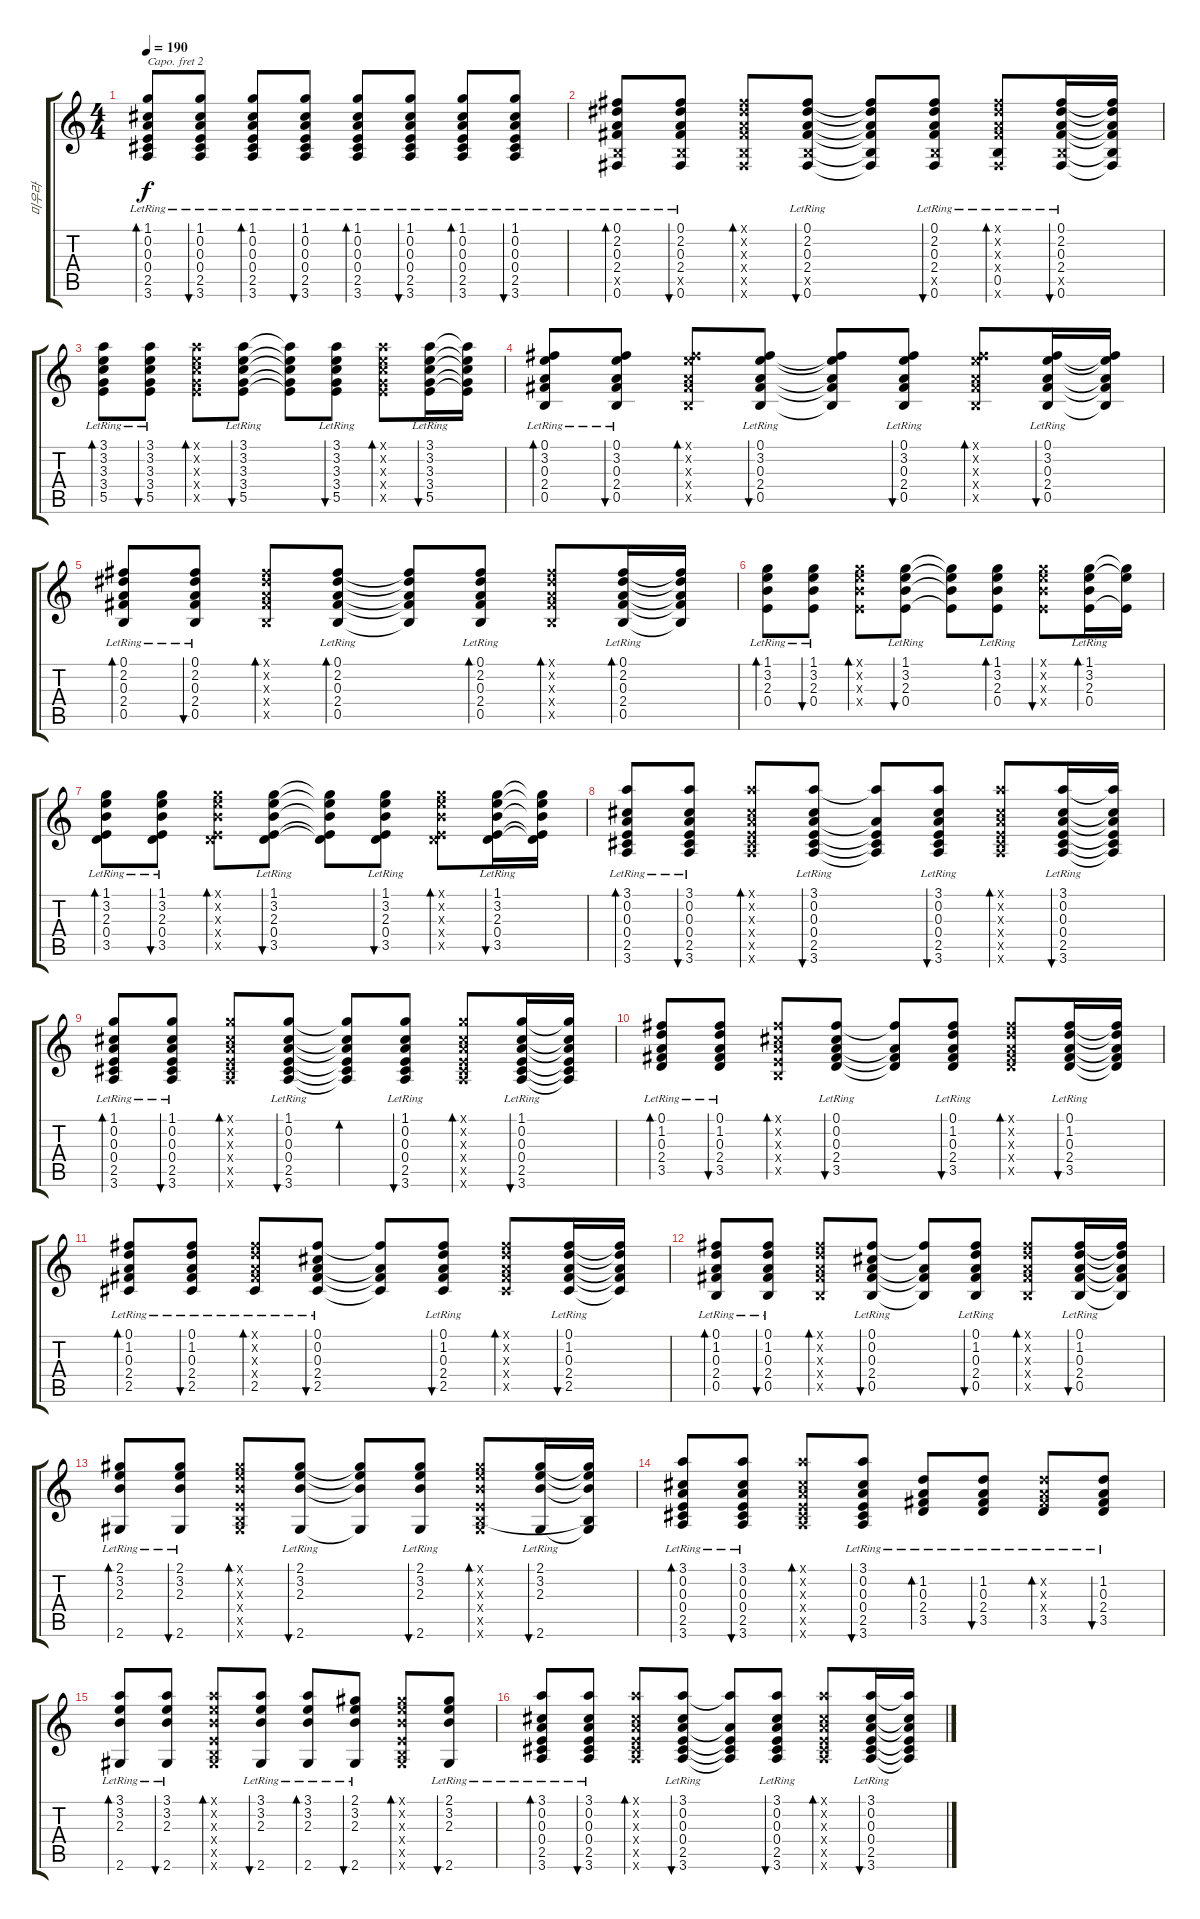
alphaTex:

\track ("미우라" "미우라") {instrument acousticguitarsteel}
\staff {score tabs}
\capo 2
\tuning (E4 B3 G3 D3 A2 E2) {hide}
\ts (4 4)
\tempo 190
\clef g2
\ks c
(1.1{lr} 0.2{lr} 0.3{lr} 0.4{lr} 2.5{lr} 3.6{lr}).8{bd 60 dy f} (1.1{lr} 0.2{lr} 0.3{lr} 0.4{lr} 2.5{lr} 3.6{lr}).8{bu 60} (1.1{lr} 0.2{lr} 0.3{lr} 0.4{lr} 2.5{lr} 3.6{lr}).8{bd 60} (1.1{lr} 0.2{lr} 0.3{lr} 0.4{lr} 2.5{lr} 3.6{lr}).8{bu 60} (1.1{lr} 0.2{lr} 0.3{lr} 0.4{lr} 2.5{lr} 3.6{lr}).8{bd 60} (1.1{lr} 0.2{lr} 0.3{lr} 0.4{lr} 2.5{lr} 3.6{lr}).8{bu 60} (1.1{lr} 0.2{lr} 0.3{lr} 0.4{lr} 2.5{lr} 3.6{lr}).8{bd 60} (1.1{lr} 0.2{lr} 0.3{lr} 0.4{lr} 2.5{lr} 3.6{lr}).8{bu 60} |
(0.1{lr} 2.2{lr} 0.3{lr} 2.4{lr} 0.5{x} 0.6{lr}).8{bd 60} (0.1{lr} 2.2{lr} 0.3{lr} 2.4{lr} 0.5{x} 0.6{lr}).8{bu 60} (0.1{x} 2.2{x} 0.3{x} 2.4{x} 0.5{x} 0.6{x}).8{bd 60} (0.1{lr} 2.2{lr} 0.3{lr} 2.4{lr} 0.5{x} 0.6{lr}).8{bu 60} (0.1{t} 2.2{t} 0.3{t} 2.4{t} 0.5{t} 0.6{t}).8 (0.1{lr} 2.2{lr} 0.3{lr} 2.4{lr} 0.5{x} 0.6{lr}).8{bu 60} (0.1{x} 2.2{x} 0.3{x} 2.4{x} 0.5{lr} 0.6{x}).8{bd 60} (0.1{lr} 2.2{lr} 0.3{lr} 2.4{lr} 0.5{x} 0.6{lr}).16{bu 60} (0.1{t} 2.2{t} 0.3{t} 2.4{t} 0.5{t} 0.6{t}).16 |
(3.1{lr} 3.2{lr} 3.3{lr} 3.4{lr} 5.5{lr}).8{bd 60} (3.1{lr} 3.2{lr} 3.3{lr} 3.4{lr} 5.5{lr}).8{bu 60} (3.1{x} 3.2{x} 3.3{x} 3.4{x} 5.5{x}).8{bd 60} (3.1{lr} 3.2{lr} 3.3{lr} 3.4{lr} 5.5{lr}).8{bu 60} (3.1{t} 3.2{t} 3.3{t} 3.4{t} 5.5{t}).8 (3.1{lr} 3.2{lr} 3.3{lr} 3.4{lr} 5.5{lr}).8{bu 60} (3.1{x} 3.2{x} 3.3{x} 3.4{x} 5.5{x}).8{bd 60} (3.1{lr} 3.2{lr} 3.3{lr} 3.4{lr} 5.5{lr}).16{bu 60} (3.1{t} 3.2{t} 3.3{t} 3.4{t} 5.5{t}).16 |
(0.1{lr} 3.2{lr} 0.3{lr} 2.4{lr} 0.5{lr}).8{bd 60} (0.1{lr} 3.2{lr} 0.3{lr} 2.4{lr} 0.5{lr}).8{bu 60} (0.1{x} 3.2{x} 0.3{x} 2.4{x} 0.5{x}).8{bd 60} (0.1{lr} 3.2{lr} 0.3{lr} 2.4{lr} 0.5{lr}).8{bu 60} (0.1{t} 3.2{t} 0.3{t} 2.4{t} 0.5{t}).8 (0.1{lr} 3.2{lr} 0.3{lr} 2.4{lr} 0.5{lr}).8{bu 60} (0.1{x} 3.2{x} 0.3{x} 2.4{x} 0.5{x}).8{bd 60} (0.1{lr} 3.2{lr} 0.3{lr} 2.4{lr} 0.5{lr}).16{bu 60} (0.1{t} 3.2{t} 0.3{t} 2.4{t} 0.5{t}).16 |
(0.1{lr} 2.2{lr} 0.3{lr} 2.4{lr} 0.5{lr}).8{bd 60} (0.1{lr} 2.2{lr} 0.3{lr} 2.4{lr} 0.5{lr}).8{bu 60} (0.1{x} 2.2{x} 0.3{x} 2.4{x} 0.5{x}).8{bd 60} (0.1{lr} 2.2{lr} 0.3{lr} 2.4{lr} 0.5{lr}).8{bd 60} (0.1{t} 2.2{t} 0.3{t} 2.4{t} 0.5{t}).8 (0.1{lr} 2.2{lr} 0.3{lr} 2.4{lr} 0.5{lr}).8{bd 60} (0.1{x} 2.2{x} 0.3{x} 2.4{x} 0.5{x}).8{bd 60} (0.1{lr} 2.2{lr} 0.3{lr} 2.4{lr} 0.5{lr}).16{bd 60} (0.1{t} 2.2{t} 0.3{t} 2.4{t} 0.5{t}).16 |
(1.1{lr} 3.2{lr} 2.3{lr} 0.4{lr}).8{bd 60} (1.1{lr} 3.2{lr} 2.3{lr} 0.4{lr}).8{bu 60} (1.1{x} 3.2{x} 2.3{x} 0.4{x}).8{bd 60} (1.1{lr} 3.2{lr} 2.3{lr} 0.4{lr}).8{bu 60} (1.1{t} 3.2{t} 2.3{t} 0.4{t}).8 (1.1{lr} 3.2{lr} 2.3{lr} 0.4{lr}).8{bd 60} (1.1{x} 3.2{x} 2.3{x} 0.4{x}).8{bu 60} (1.1{lr} 3.2{lr} 2.3{lr} 0.4{lr}).16{bd 60} (1.1{t} 3.2{t} 0.4{t}).16 |
(1.1{lr} 3.2{lr} 2.3{lr} 0.4{lr} 3.5{lr}).8{bd 60} (1.1{lr} 3.2{lr} 2.3{lr} 0.4{lr} 3.5{lr}).8{bu 60} (1.1{x} 3.2{x} 2.3{x} 0.4{x} 3.5{x}).8{bd 60} (1.1{lr} 3.2{lr} 2.3{lr} 0.4{lr} 3.5{lr}).8{bu 60} (1.1{t} 3.2{t} 2.3{t} 0.4{t} 3.5{t}).8 (1.1{lr} 3.2{lr} 2.3{lr} 0.4{lr} 3.5{lr}).8{bu 60} (1.1{x} 3.2{x} 2.3{x} 0.4{x} 3.5{x}).8{bd 60} (1.1{lr} 3.2{lr} 2.3{lr} 0.4{lr} 3.5{lr}).16{bu 60} (1.1{t} 3.2{t} 2.3{t} 0.4{t} 3.5{t}).16 |
(3.1{lr} 0.2{lr} 0.3{lr} 0.4{lr} 2.5{lr} 3.6{lr}).8{bd 60} (3.1{lr} 0.2{lr} 0.3{lr} 0.4{lr} 2.5{lr} 3.6{lr}).8{bu 60} (3.1{x} 0.2{x} 0.3{x} 0.4{x} 2.5{x} 3.6{x}).8{bd 60} (3.1{lr} 0.2{lr} 0.3{lr} 0.4{lr} 2.5{lr} 3.6{lr}).8{bu 60} (3.1{t} 0.3{t} 0.4{t} 2.5{t} 3.6{t}).8 (3.1{lr} 0.2{lr} 0.3{lr} 0.4{lr} 2.5{lr} 3.6{lr}).8{bu 60} (3.1{x} 0.2{x} 0.3{x} 0.4{x} 2.5{x} 3.6{x}).8{bd 60} (3.1{lr} 0.2{lr} 0.3{lr} 0.4{lr} 2.5{lr} 3.6{lr}).16{bu 60} (3.1{t} 0.2{t} 0.3{t} 0.4{t} 2.5{t} 3.6{t}).16 |
(1.1{lr} 0.2{lr} 0.3{lr} 0.4{lr} 2.5{lr} 3.6{lr}).8{bd 60} (1.1{lr} 0.2{lr} 0.3{lr} 0.4{lr} 2.5{lr} 3.6{lr}).8{bu 60} (1.1{x} 0.2{x} 0.3{x} 0.4{x} 2.5{x} 3.6{x}).8{bd 60} (1.1{lr} 0.2{lr} 0.3{lr} 0.4{lr} 2.5{lr} 3.6{lr}).8{bu 60} (1.1{t} 0.2{t} 0.3{t} 0.4{t} 2.5{t} 3.6{t}).8{bd 60} (1.1{lr} 0.2{lr} 0.3{lr} 0.4{lr} 2.5{lr} 3.6{lr}).8{bu 60} (1.1{x} 0.2{x} 0.3{x} 0.4{x} 2.5{x} 3.6{x}).8{bd 60} (1.1{lr} 0.2{lr} 0.3{lr} 0.4{lr} 2.5{lr} 3.6{lr}).16{bu 60} (1.1{t} 0.2{t} 0.3{t} 0.4{t} 2.5{t} 3.6{t}).16 |
(0.1{lr} 1.2{lr} 0.3{lr} 2.4{lr} 3.5{lr}).8{bd 60} (0.1{lr} 1.2{lr} 0.3{lr} 2.4{lr} 3.5{lr}).8{bu 60} (0.1{x} 0.2{x} 0.3{x} 0.4{x} 0.5{x}).8{bd 60} (0.1{lr} 0.2{lr} 0.3{lr} 2.4{lr} 3.5{lr}).8{bu 60} (0.1{t} 0.3{t} 2.4{t} 3.5{t}).8 (0.1{lr} 1.2{lr} 0.3{lr} 2.4{lr} 3.5{lr}).8{bu 60} (0.1{x} 1.2{x} 0.3{x} 2.4{x} 3.5{x}).8{bd 60} (0.1{lr} 1.2{lr} 0.3{lr} 2.4{lr} 3.5{lr}).16{bu 60} (0.1{t} 1.2{t} 0.3{t} 2.4{t} 3.5{t}).16 |
(0.1{lr} 1.2{lr} 0.3{lr} 2.4{lr} 2.5{lr}).8{bd 60} (0.1{lr} 1.2{lr} 0.3{lr} 2.4{lr} 2.5{lr}).8{bu 60} (0.1{x} 1.2{x} 0.3{x} 2.4{x} 2.5{lr}).8{bd 60} (0.1{lr} 0.2{lr} 0.3{lr} 2.4{lr} 2.5{lr}).8{bu 60} (0.1{t} 0.3{t} 2.4{t} 2.5{t}).8 (0.1{lr} 1.2{lr} 0.3{lr} 2.4{lr} 2.5{lr}).8{bu 60} (0.1{x} 1.2{x} 0.3{x} 2.4{x} 2.5{x}).8{bd 60} (0.1{lr} 1.2{lr} 0.3{lr} 2.4{lr} 2.5{lr}).16{bu 60} (0.1{t} 1.2{t} 0.3{t} 2.4{t} 2.5{t}).16 |
(0.1{lr} 1.2{lr} 0.3{lr} 2.4{lr} 0.5{lr}).8{bd 60} (0.1{lr} 1.2{lr} 0.3{lr} 2.4{lr} 0.5{lr}).8{bu 60} (0.1{x} 1.2{x} 0.3{x} 2.4{x} 0.5{x}).8{bd 60} (0.1{lr} 0.2{lr} 0.3{lr} 2.4{lr} 0.5{lr}).8{bu 60} (0.1{t} 0.3{t} 2.4{t} 0.5{t}).8 (0.1{lr} 1.2{lr} 0.3{lr} 2.4{lr} 0.5{lr}).8{bu 60} (0.1{x} 1.2{x} 0.3{x} 2.4{x} 0.5{x}).8{bd 60} (0.1{lr} 1.2{lr} 0.3{lr} 2.4{lr} 0.5{lr}).16{bu 60} (0.1{t} 1.2{t} 0.3{t} 2.4{t} 0.5{t}).16 |
(2.1{lr} 3.2{lr} 2.3{lr} 2.6{lr}).8{bd 60} (2.1{lr} 3.2{lr} 2.3{lr} 2.6{lr}).8{bu 60} (2.1{x} 3.2{x} 2.3{x} 0.4{x} 0.5{x} 2.6{x}).8{bd 60} (2.1{lr} 3.2{lr} 2.3{lr} 2.6{lr}).8{bu 60} (2.1{t} 3.2{t} 2.3{t} 2.6{t}).8 (2.1{lr} 3.2{lr} 2.3{lr} 2.6{lr}).8{bu 60} (2.1{x} 3.2{x} 2.3{x} 0.4{x} 0.5{x} 2.6{x}).8{bd 60} (2.1{lr} 3.2{lr} 2.3{lr} 2.6{lr}).16{bu 60} (2.1{t} 3.2{t} 2.3{t} 0.5{t} 2.6{t}).16 |
(3.1{lr} 0.2{lr} 0.3{lr} 0.4{lr} 2.5{lr} 3.6{lr}).8{bd 60} (3.1{lr} 0.2{lr} 0.3{lr} 0.4{lr} 2.5{lr} 3.6{lr}).8{bu 60} (3.1{x} 0.2{x} 0.3{x} 0.4{x} 2.5{x} 3.6{x}).8{bd 60} (3.1{lr} 0.2{lr} 0.3{lr} 0.4{lr} 2.5{lr} 3.6{lr}).8{bu 60} (1.2{lr} 0.3{lr} 2.4{lr} 3.5{lr}).8{bd 60} (1.2{lr} 0.3{lr} 2.4{lr} 3.5{lr}).8{bu 60} (1.2{x} 0.3{x} 2.4{x} 3.5{lr}).8{bd 60} (1.2{lr} 0.3{lr} 2.4{lr} 3.5{lr}).8{bu 60} |
(3.1{lr} 3.2{lr} 2.3{lr} 2.6{lr}).8{bd 60} (3.1{lr} 3.2{lr} 2.3{lr} 2.6{lr}).8{bu 60} (3.1{x} 3.2{x} 2.3{x} 0.4{x} 0.5{x} 2.6{x}).8{bd 60} (3.1{lr} 3.2{lr} 2.3{lr} 2.6{lr}).8{bu 60} (3.1{lr} 3.2{lr} 2.3{lr} 2.6{lr}).8{bd 60} (2.1{lr} 3.2{lr} 2.3{lr} 2.6{lr}).8{bu 60} (2.1{x} 3.2{x} 2.3{x} 0.4{x} 0.5{x} 2.6{x}).8{bd 60} (2.1{lr} 3.2{lr} 2.3{lr} 2.6{lr}).8{bu 60} |
(3.1{lr} 0.2{lr} 0.3{lr} 0.4{lr} 2.5{lr} 3.6{lr}).8{bd 60} (3.1{lr} 0.2{lr} 0.3{lr} 0.4{lr} 2.5{lr} 3.6{lr}).8{bu 60} (3.1{x} 0.2{x} 0.3{x} 0.4{x} 2.5{x} 3.6{x}).8{bd 60} (3.1{lr} 0.2{lr} 0.3{lr} 0.4{lr} 2.5{lr} 3.6{lr}).8{bu 60} (3.1{t} 0.3{t} 0.4{t} 2.5{t} 3.6{t}).8 (3.1{lr} 0.2{lr} 0.3{lr} 0.4{lr} 2.5{lr} 3.6{lr}).8{bu 60} (3.1{x} 0.2{x} 0.3{x} 0.4{x} 2.5{x} 3.6{x}).8{bd 60} (3.1{lr} 0.2{lr} 0.3{lr} 0.4{lr} 2.5{lr} 3.6{lr}).16{bu 60} (3.1{t} 0.2{t} 0.3{t} 0.4{t} 2.5{t} 3.6{t}).16
